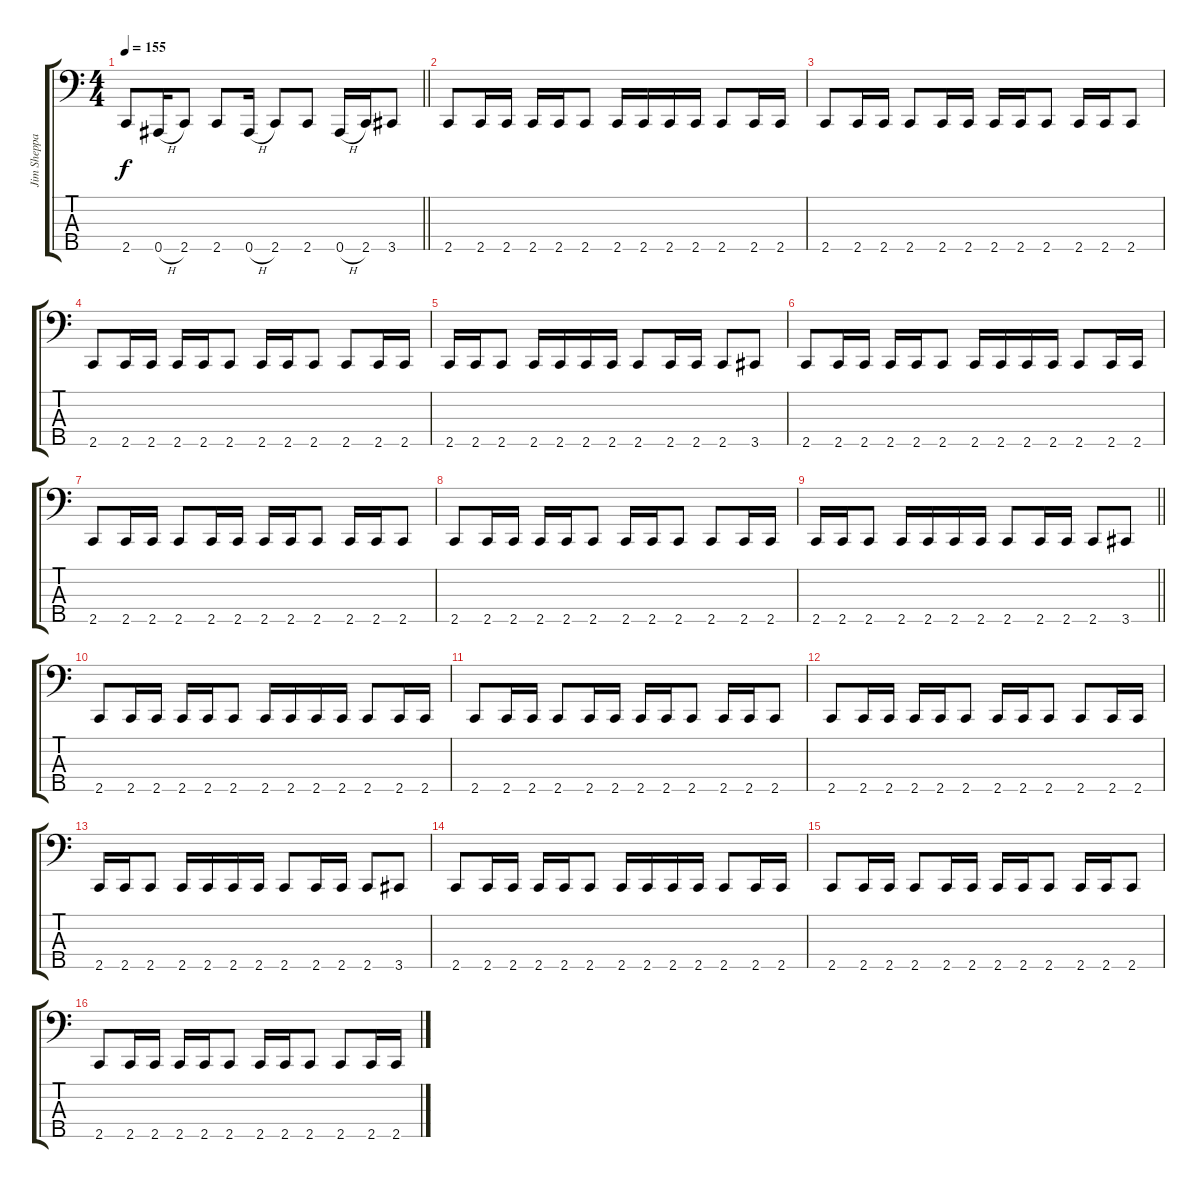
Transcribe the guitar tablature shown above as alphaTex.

\track ("Jim Sheppard" "Jim Sheppa") {instrument electricbassfinger}
\staff {score tabs}
\tuning (Gb2 Db2 Ab1 Eb1 Bb0) {hide}
\ts (4 4)
\tempo 155
\clef f4
\barLineRight lightlight
\ks c
2.5.8{dy f} 0.5{h}.16 2.5.8 2.5.8 0.5{h}.16 2.5.8 2.5.8 0.5{h}.16 2.5.16 3.5.8 |
2.5.8 2.5.16 2.5.16 2.5.16 2.5.16 2.5.8 2.5.16 2.5.16 2.5.16 2.5.16 2.5.8 2.5.16 2.5.16 |
2.5.8 2.5.16 2.5.16 2.5.8 2.5.16 2.5.16 2.5.16 2.5.16 2.5.8 2.5.16 2.5.16 2.5.8 |
2.5.8 2.5.16 2.5.16 2.5.16 2.5.16 2.5.8 2.5.16 2.5.16 2.5.8 2.5.8 2.5.16 2.5.16 |
2.5.16 2.5.16 2.5.8 2.5.16 2.5.16 2.5.16 2.5.16 2.5.8 2.5.16 2.5.16 2.5.8 3.5.8 |
2.5.8 2.5.16 2.5.16 2.5.16 2.5.16 2.5.8 2.5.16 2.5.16 2.5.16 2.5.16 2.5.8 2.5.16 2.5.16 |
2.5.8 2.5.16 2.5.16 2.5.8 2.5.16 2.5.16 2.5.16 2.5.16 2.5.8 2.5.16 2.5.16 2.5.8 |
2.5.8 2.5.16 2.5.16 2.5.16 2.5.16 2.5.8 2.5.16 2.5.16 2.5.8 2.5.8 2.5.16 2.5.16 |
\barLineRight lightlight
2.5.16 2.5.16 2.5.8 2.5.16 2.5.16 2.5.16 2.5.16 2.5.8 2.5.16 2.5.16 2.5.8 3.5.8 |
2.5.8 2.5.16 2.5.16 2.5.16 2.5.16 2.5.8 2.5.16 2.5.16 2.5.16 2.5.16 2.5.8 2.5.16 2.5.16 |
2.5.8 2.5.16 2.5.16 2.5.8 2.5.16 2.5.16 2.5.16 2.5.16 2.5.8 2.5.16 2.5.16 2.5.8 |
2.5.8 2.5.16 2.5.16 2.5.16 2.5.16 2.5.8 2.5.16 2.5.16 2.5.8 2.5.8 2.5.16 2.5.16 |
2.5.16 2.5.16 2.5.8 2.5.16 2.5.16 2.5.16 2.5.16 2.5.8 2.5.16 2.5.16 2.5.8 3.5.8 |
2.5.8 2.5.16 2.5.16 2.5.16 2.5.16 2.5.8 2.5.16 2.5.16 2.5.16 2.5.16 2.5.8 2.5.16 2.5.16 |
2.5.8 2.5.16 2.5.16 2.5.8 2.5.16 2.5.16 2.5.16 2.5.16 2.5.8 2.5.16 2.5.16 2.5.8 |
2.5.8 2.5.16 2.5.16 2.5.16 2.5.16 2.5.8 2.5.16 2.5.16 2.5.8 2.5.8 2.5.16 2.5.16
